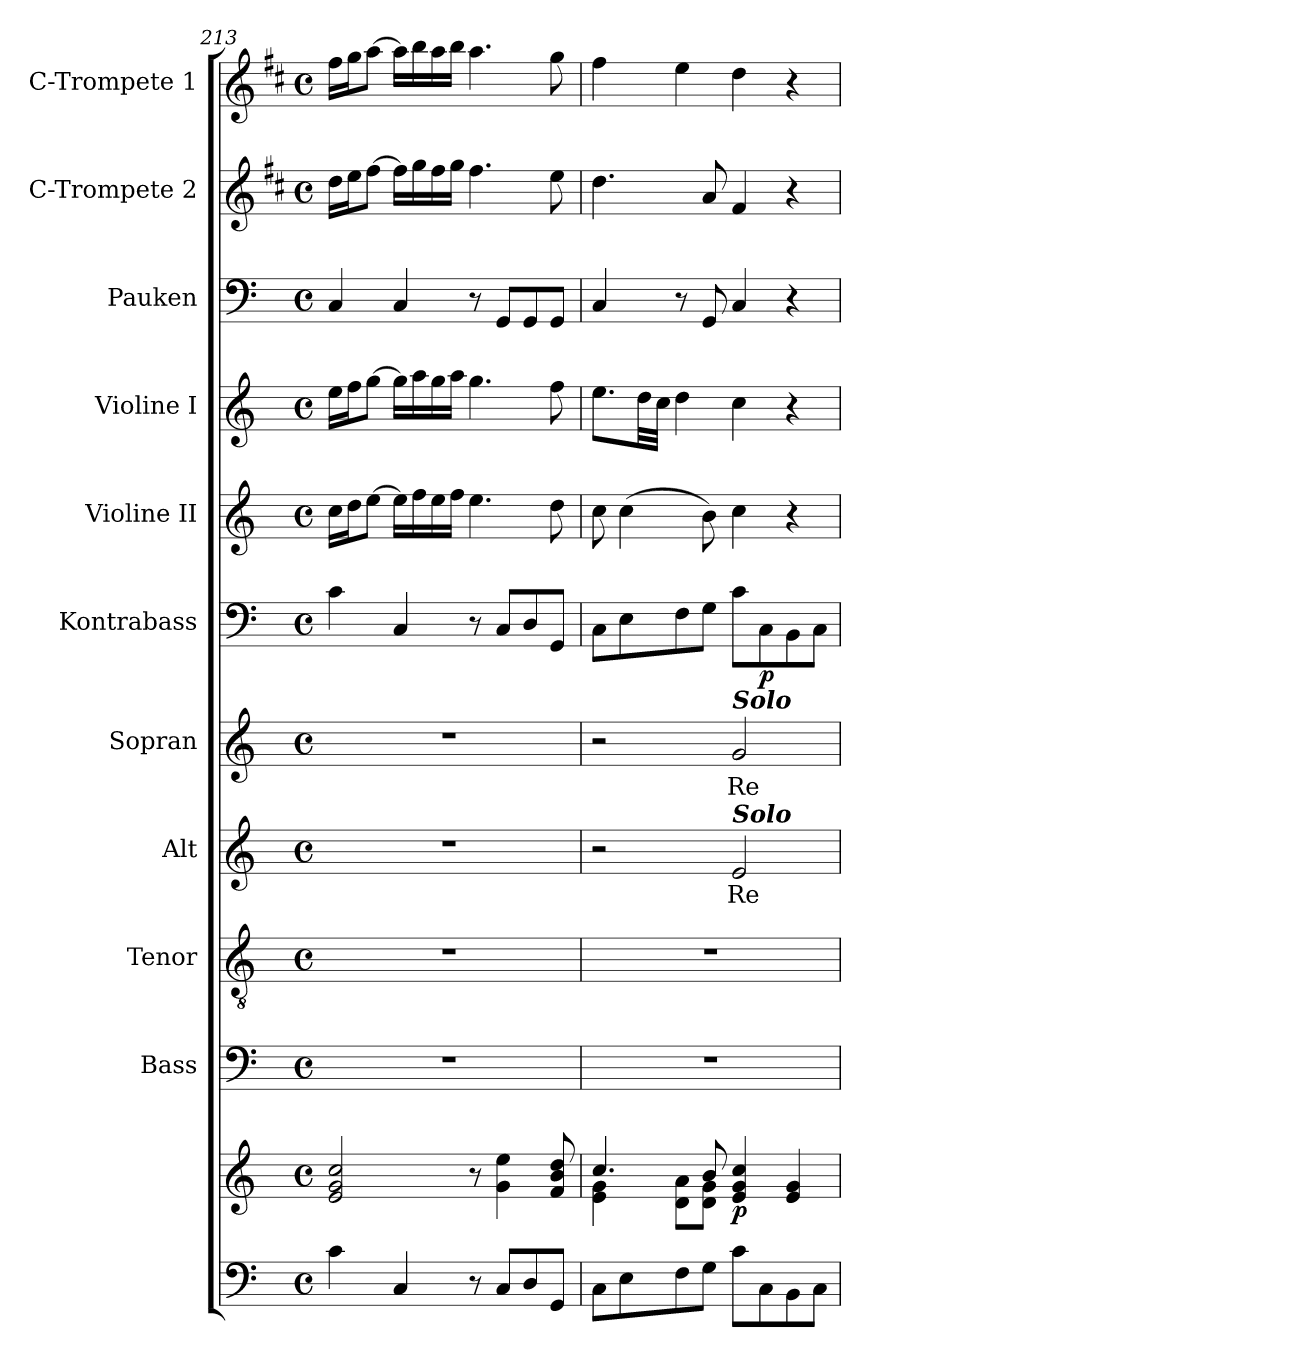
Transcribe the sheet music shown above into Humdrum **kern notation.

**kern	**kern	**dynam	**kern	**kern	**kern	**text	**kern	**text	**kern	**dynam	**kern	**kern	**kern	**kern	**kern
*part11	*part11	*part11	*part10	*part9	*part8	*part8	*part7	*part7	*part6	*part6	*part5	*part4	*part3	*part2	*part1
*staff12	*staff11	*staff11/12	*staff10	*staff9	*staff8	*staff8	*staff7	*staff7	*staff6	*staff6	*staff5	*staff4	*staff3	*staff2	*staff1
*	*	*	*I"Bass	*I"Tenor	*I"Alt	*	*I"Sopran	*	*I"Kontrabass	*	*I"Violine II	*I"Violine I	*I"Pauken	*I"C-Trompete 2	*I"C-Trompete 1
*	*	*	*I'B.	*I'T.	*I'A.	*	*I'S.	*	*I'Kb.	*	*I'Vl. II	*I'Vl. I	*I'Pk.	*I'C Trp. 2	*I'C Trp. 1
*clefF4	*clefG2	*	*clefF4	*clefGv2	*clefG2	*	*clefG2	*	*clefF4	*	*clefG2	*clefG2	*clefF4	*clefG2	*clefG2
*	*	*	*	*	*	*	*	*	*ITrd7c12	*	*	*	*	*ITrd1c2	*ITrd1c2
*k[]	*k[]	*	*k[]	*k[]	*k[]	*	*k[]	*	*k[]	*	*k[]	*k[]	*k[]	*k[]	*k[]
*C:	*C:	*	*C:	*C:	*C:	*	*C:	*	*C:	*	*C:	*C:	*C:	*C:	*C:
*M4/4	*M4/4	*	*M4/4	*M4/4	*M4/4	*	*M4/4	*	*M4/4	*	*M4/4	*M4/4	*M4/4	*M4/4	*M4/4
*met(c)	*met(c)	*	*met(c)	*met(c)	*met(c)	*	*met(c)	*	*met(c)	*	*met(c)	*met(c)	*met(c)	*met(c)	*met(c)
=213	=213	=213	=213	=213	=213	=213	=213	=213	=213	=213	=213	=213	=213	=213	=213
4c\	2e/ 2g/ 2cc/	.	1r	1r	1r	.	1r	.	4C\	.	16cc\LL	16ee\LL	4C/	16cc\LL	16ee\LL
.	.	.	.	.	.	.	.	.	.	.	16dd\J	16ff\J	.	16dd\J	16ff\J
.	.	.	.	.	.	.	.	.	.	.	[8ee\J	[8gg\J	.	[8ee\J	[8gg\J
4C/	.	.	.	.	.	.	.	.	4CC/	.	16ee\LL]	16gg\LL]	4C/	16ee\LL]	16gg\LL]
.	.	.	.	.	.	.	.	.	.	.	16ff\	16aa\	.	16ff\	16aa\
.	.	.	.	.	.	.	.	.	.	.	16ee\	16gg\	.	16ee\	16gg\
.	.	.	.	.	.	.	.	.	.	.	16ff\JJ	16aa\JJ	.	16ff\JJ	16aa\JJ
8r	8r	.	.	.	.	.	.	.	8r	.	4.ee\	4.gg\	8r	4.ee\	4.gg\
8C/L	4g\ 4ee\	.	.	.	.	.	.	.	8CC/L	.	.	.	8GG/L	.	.
8D/	.	.	.	.	.	.	.	.	8DD/	.	.	.	8GG/	.	.
8GG/J	8f/ 8b/ 8dd/	.	.	.	.	.	.	.	8GGG/J	.	8dd\	8ff\	8GG/J	8dd\	8ff\
!!LO:PB:g=z
=214	=214	=214	=214	=214	=214	=214	=214	=214	=214	=214	=214	=214	=214	=214	=214
*	*^	*	*	*	*	*	*	*	*	*	*	*	*	*	*
8C\L	4.cc/	4e\ 4g\	.	1r	1r	2r	.	2r	.	8CC\L	.	8cc\	8.ee\L	4C/	4.cc\	4ee\
8E\	.	.	.	.	.	.	.	.	.	8EE\	.	(>4cc\	.	.	.	.
.	.	.	.	.	.	.	.	.	.	.	.	.	32dd\LL	.	.	.
.	.	.	.	.	.	.	.	.	.	.	.	.	32cc\JJJ	.	.	.
8F\	.	8d\ 8a\L	.	.	.	.	.	.	.	8FF\	.	.	4dd\	8r	.	4dd\
8G\J	8b/	8d\ 8g\J	.	.	.	.	.	.	.	8GG\J	.	8b\)	.	8GG/	8g/	.
!	!	!	!	!	!	!	!	!LO:TX:a:Bi:t=Solo	!	!	!	!	!	!	!	!
!	!	!	!	!	!	!LO:TX:a:Bi:t=Solo	!	!	!	!	!	!	!	!	!	!
!	!	!	!LO:DY:b	!	!	!	!LO:LY:b	!	!LO:LY:b	!	!	!	!	!	!	!
8c\L	4e/ 4g/ 4cc/	2ryy	p	.	.	2e/	Re-	2g/	Re-	8C\L	.	4cc\	4cc\	4C/	4e/	4cc\
!	!	!	!	!	!	!	!	!	!	!	!LO:DY:b	!	!	!	!	!
8C\	.	.	.	.	.	.	.	.	.	8CC\	p	.	.	.	.	.
8BB\	4e/ 4g/	.	.	.	.	.	.	.	.	8BBB\	.	4r	4r	4r	4r	4r
8C\J	.	.	.	.	.	.	.	.	.	8CC\J	.	.	.	.	.	.
*	*v	*v	*	*	*	*	*	*	*	*	*	*	*	*	*	*
=	=	=	=	=	=	=	=	=	=	=	=	=	=	=	=
*-	*-	*-	*-	*-	*-	*-	*-	*-	*-	*-	*-	*-	*-	*-	*-
